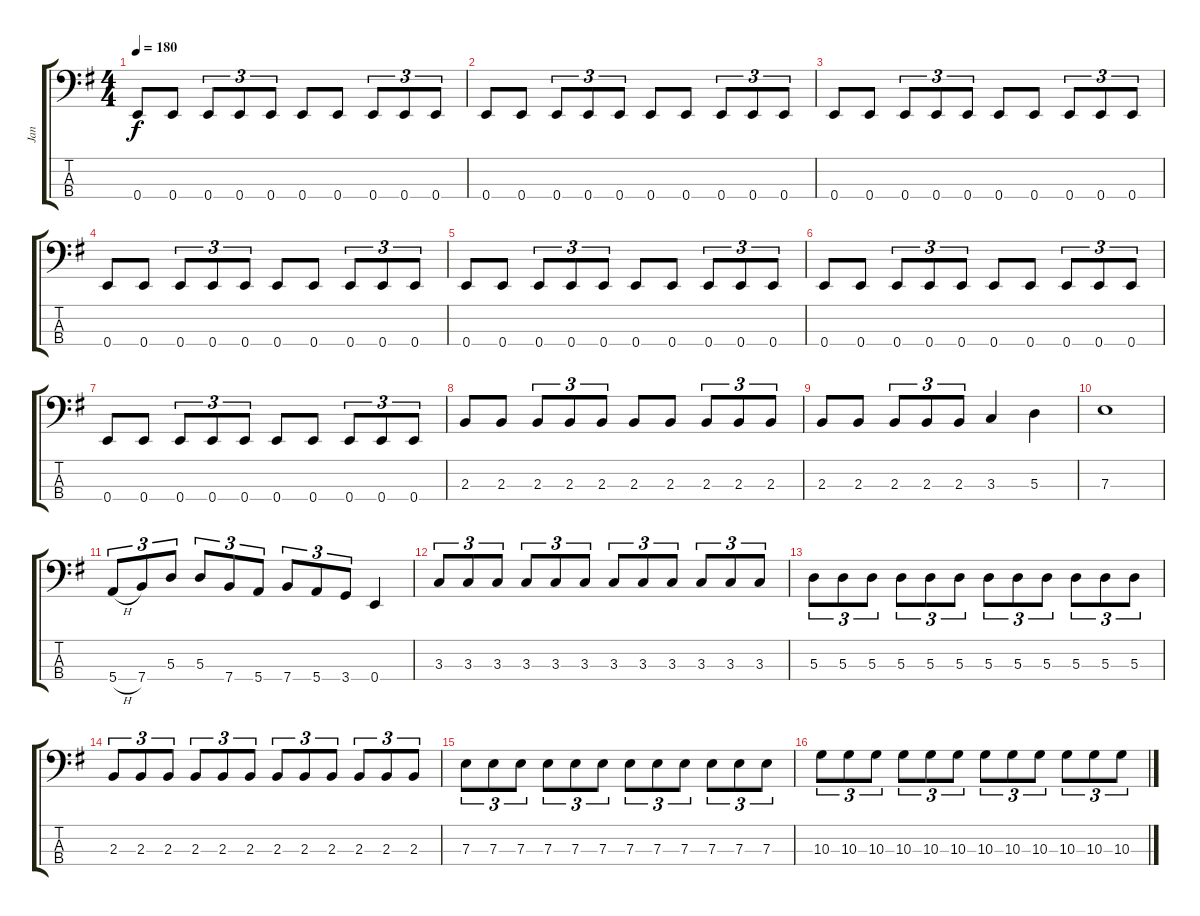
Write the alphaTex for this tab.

\track ("Jan" "Jan") {instrument electricbassfinger}
\staff {score tabs}
\tuning (G2 D2 A1 E1) {hide}
\ts (4 4)
\tempo 180
\clef f4
\ks g
0.4.8{dy f} 0.4.8 0.4.8{tu (3 2)} 0.4.8{tu (3 2)} 0.4.8{tu (3 2)} 0.4.8 0.4.8 0.4.8{tu (3 2)} 0.4.8{tu (3 2)} 0.4.8{tu (3 2)} |
0.4.8 0.4.8 0.4.8{tu (3 2)} 0.4.8{tu (3 2)} 0.4.8{tu (3 2)} 0.4.8 0.4.8 0.4.8{tu (3 2)} 0.4.8{tu (3 2)} 0.4.8{tu (3 2)} |
0.4.8 0.4.8 0.4.8{tu (3 2)} 0.4.8{tu (3 2)} 0.4.8{tu (3 2)} 0.4.8 0.4.8 0.4.8{tu (3 2)} 0.4.8{tu (3 2)} 0.4.8{tu (3 2)} |
0.4.8 0.4.8 0.4.8{tu (3 2)} 0.4.8{tu (3 2)} 0.4.8{tu (3 2)} 0.4.8 0.4.8 0.4.8{tu (3 2)} 0.4.8{tu (3 2)} 0.4.8{tu (3 2)} |
0.4.8 0.4.8 0.4.8{tu (3 2)} 0.4.8{tu (3 2)} 0.4.8{tu (3 2)} 0.4.8 0.4.8 0.4.8{tu (3 2)} 0.4.8{tu (3 2)} 0.4.8{tu (3 2)} |
0.4.8 0.4.8 0.4.8{tu (3 2)} 0.4.8{tu (3 2)} 0.4.8{tu (3 2)} 0.4.8 0.4.8 0.4.8{tu (3 2)} 0.4.8{tu (3 2)} 0.4.8{tu (3 2)} |
0.4.8 0.4.8 0.4.8{tu (3 2)} 0.4.8{tu (3 2)} 0.4.8{tu (3 2)} 0.4.8 0.4.8 0.4.8{tu (3 2)} 0.4.8{tu (3 2)} 0.4.8{tu (3 2)} |
2.3.8 2.3.8 2.3.8{tu (3 2)} 2.3.8{tu (3 2)} 2.3.8{tu (3 2)} 2.3.8 2.3.8 2.3.8{tu (3 2)} 2.3.8{tu (3 2)} 2.3.8{tu (3 2)} |
2.3.8 2.3.8 2.3.8{tu (3 2)} 2.3.8{tu (3 2)} 2.3.8{tu (3 2)} 3.3.4 5.3.4 |
7.3.1 |
5.4{h}.8{tu (3 2)} 7.4.8{tu (3 2)} 5.3.8{tu (3 2)} 5.3.8{tu (3 2)} 7.4.8{tu (3 2)} 5.4.8{tu (3 2)} 7.4.8{tu (3 2)} 5.4.8{tu (3 2)} 3.4.8{tu (3 2)} 0.4.4 |
3.3.8{tu (3 2)} 3.3.8{tu (3 2)} 3.3.8{tu (3 2)} 3.3.8{tu (3 2)} 3.3.8{tu (3 2)} 3.3.8{tu (3 2)} 3.3.8{tu (3 2)} 3.3.8{tu (3 2)} 3.3.8{tu (3 2)} 3.3.8{tu (3 2)} 3.3.8{tu (3 2)} 3.3.8{tu (3 2)} |
5.3.8{tu (3 2)} 5.3.8{tu (3 2)} 5.3.8{tu (3 2)} 5.3.8{tu (3 2)} 5.3.8{tu (3 2)} 5.3.8{tu (3 2)} 5.3.8{tu (3 2)} 5.3.8{tu (3 2)} 5.3.8{tu (3 2)} 5.3.8{tu (3 2)} 5.3.8{tu (3 2)} 5.3.8{tu (3 2)} |
2.3.8{tu (3 2)} 2.3.8{tu (3 2)} 2.3.8{tu (3 2)} 2.3.8{tu (3 2)} 2.3.8{tu (3 2)} 2.3.8{tu (3 2)} 2.3.8{tu (3 2)} 2.3.8{tu (3 2)} 2.3.8{tu (3 2)} 2.3.8{tu (3 2)} 2.3.8{tu (3 2)} 2.3.8{tu (3 2)} |
7.3.8{tu (3 2)} 7.3.8{tu (3 2)} 7.3.8{tu (3 2)} 7.3.8{tu (3 2)} 7.3.8{tu (3 2)} 7.3.8{tu (3 2)} 7.3.8{tu (3 2)} 7.3.8{tu (3 2)} 7.3.8{tu (3 2)} 7.3.8{tu (3 2)} 7.3.8{tu (3 2)} 7.3.8{tu (3 2)} |
10.3.8{tu (3 2)} 10.3.8{tu (3 2)} 10.3.8{tu (3 2)} 10.3.8{tu (3 2)} 10.3.8{tu (3 2)} 10.3.8{tu (3 2)} 10.3.8{tu (3 2)} 10.3.8{tu (3 2)} 10.3.8{tu (3 2)} 10.3.8{tu (3 2)} 10.3.8{tu (3 2)} 10.3.8{tu (3 2)}
